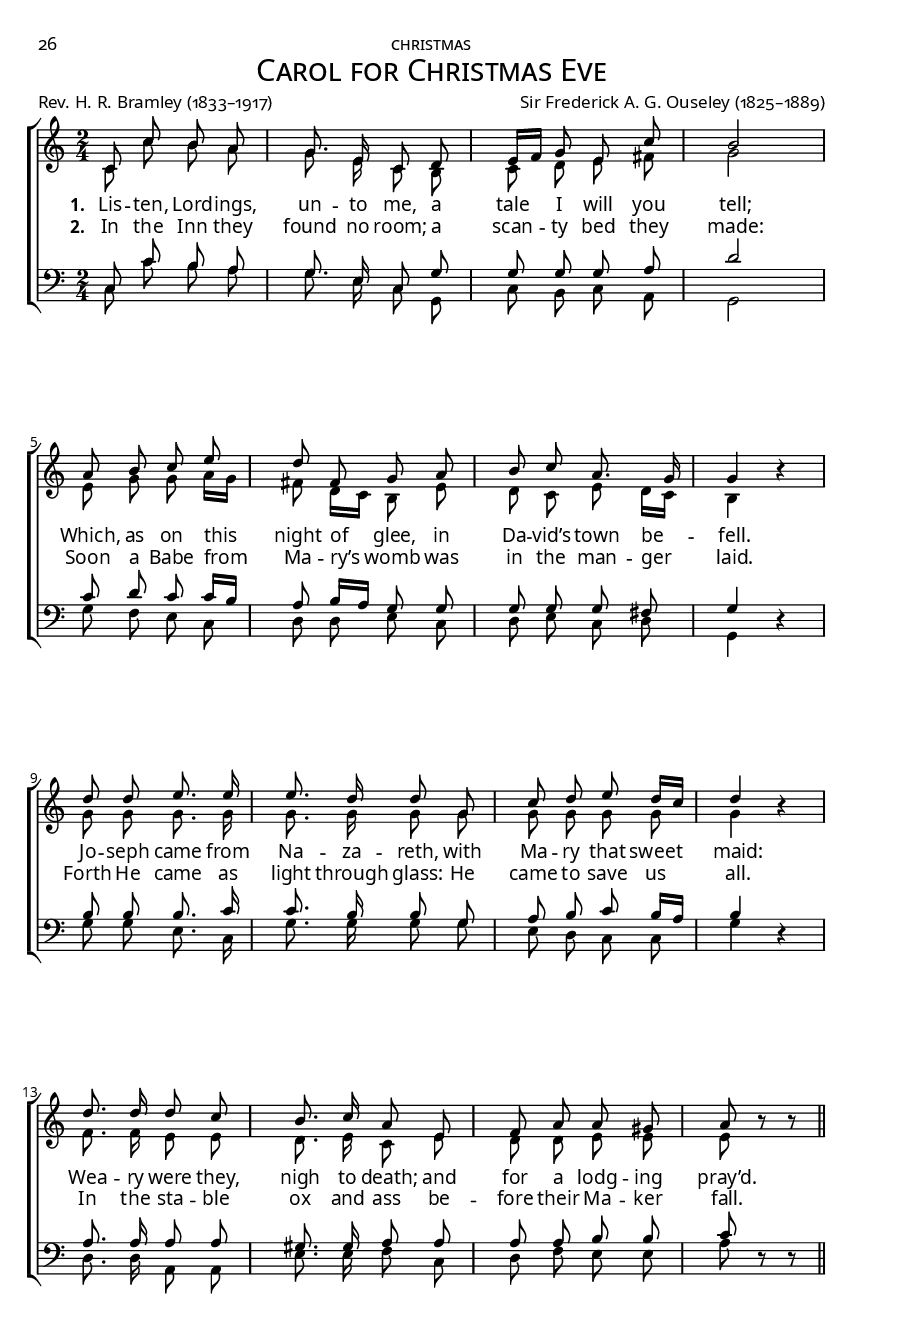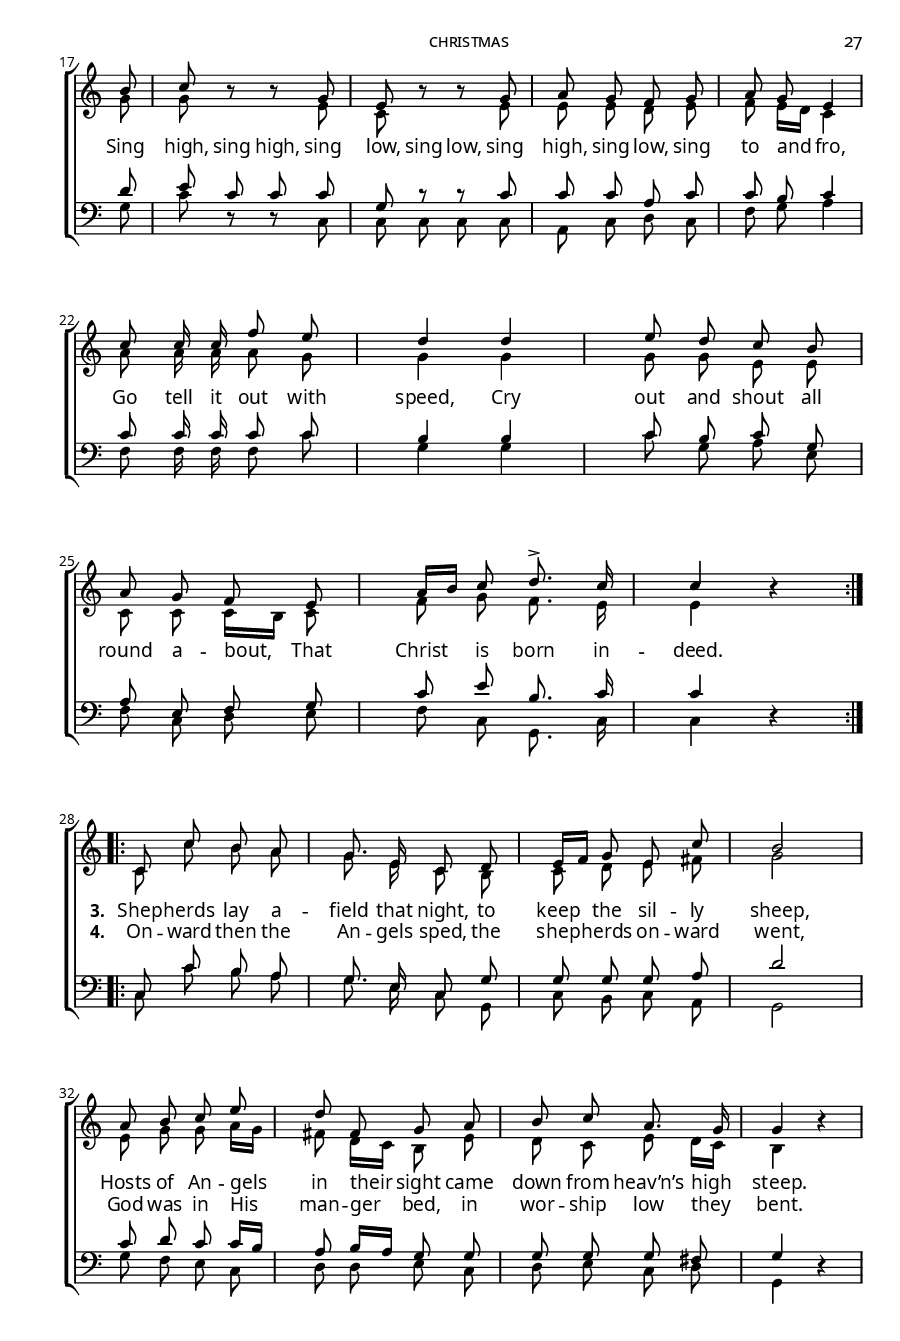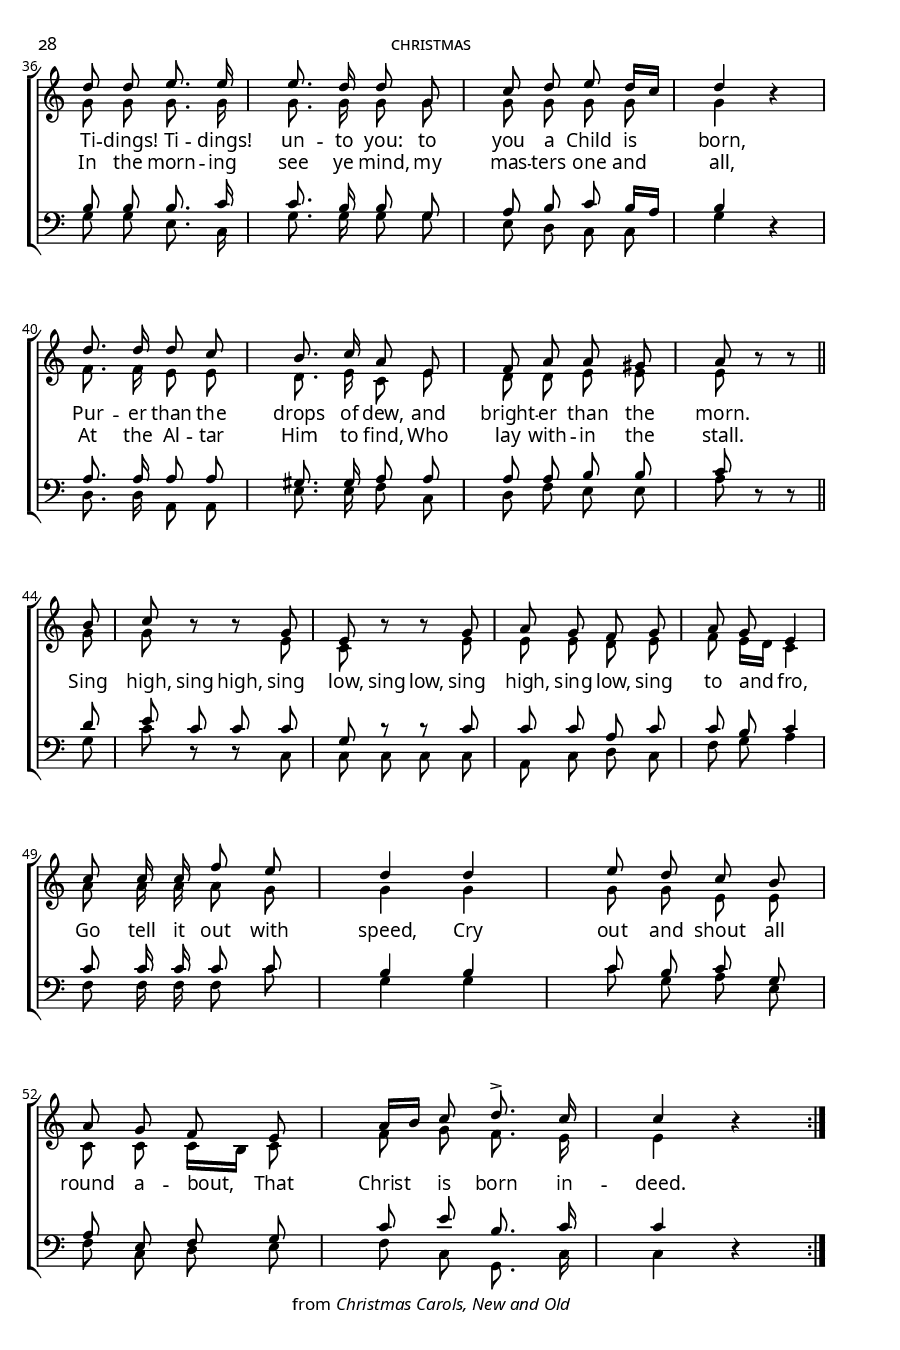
\version "2.14.2"
\include "util.ly"
\header {
  title = \markup{\override #'(font-name . "Garamond Premr Pro Smbd Subh"){ \abs-fontsize #15 \smallCapsOldStyle"Carol for Christmas Eve"}}
  poet = \markup\oldStyleNum"Rev. H. R. Bramley (1833–1917)"
  composer = \markup\oldStyleNum"Sir Frederick A. G. Ouseley (1825–1889)"
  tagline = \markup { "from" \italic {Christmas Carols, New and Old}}
}
\paper {
  %print-all-headers = ##f
  paper-height = 9\in
  paper-width = 6\in
  indent = 0\in
  %system-system-spacing = #'((basic-distance . 10) (padding . 0))
  %system-system-spacing =
  %  #'((basic-distance . 0)
  %     (minimum-distance . 0)
  %     (padding . -5)
  %     (stretchability . 100))
  ragged-last-bottom = ##f
  ragged-bottom = ##f
  two-sided = ##t
  inner-margin = 0.5\in
  outer-margin = 0.25\in
  top-margin = 0.25\in
  bottom-margin = 0.25\in
  first-page-number = #026
  print-first-page-number = ##t
  headerLine = \markup{ \smallCapsOldStyle"christmas"}
  oddHeaderMarkup = \markup\fill-line{
     \abs-fontsize #8.5
     \combine 
        \fill-line{"" \on-the-fly #print-page-number-check-first
        \oldStylePageNum""
        }
        \fill-line{\headerLine}
  }
  evenHeaderMarkup = \markup {
     \abs-fontsize #8.5
     \combine
        \on-the-fly #print-page-number-check-first
        \oldStylePageNum""
        \fill-line{\headerLine}
  }
}
#(set-global-staff-size 15) \paper{ #(define fonts (make-pango-font-tree "GoudyOlSt BT" "Garamond Premier Pro" "Garamond Premier Pro" (/ 15 20))) }
global = {
  \key c \major
  \time 2/4
  \autoBeamOff
}

sopMusic = \relative c' {
  \repeat volta 2 {
    c8 c' b a |
    g8. e16 c8 d |
    e16[ f] g8 e c' |
    b2 |
    a8 b c e | 
    
    d fis, g a |
    b c a8. g16 |
    g4 b\rest |
    d8 d e8. e16 |
    e8. d16 d8 g, | 
    
    c d e d16[ c] |
    d4 b\rest |
    d8. d16 d8 c |
    b8. c16 a8 e |
    f a a gis | 
    
    \partial 4. a b\rest b\rest \bar "||" \break
    \partial 8 b |
    c b\rest b\rest g |
    e b'\rest b\rest g |
    a g f g |
    a g e4 | \break
    
    c'8 c16 c f8 e |
    d4 d |
    e8 d c b |
    a g f e |
    a16[ b] c8 d8.-> c16 |
    c4 b\rest \break
  }
}
sopWords = \lyricmode {
  
}

altoMusic = \relative c' {
  c8 c' b a |
  g8. e16 c8 b |
  c d e fis |
  g2 |
  e8 g g a16[ g] |
  
  fis8 d16[ c] b8 e |
  d c e d16[ c] |
  b4 s |
  g'8 g g8. g16 |
  g8. g16 g8 g |
  
  g g g g |
  g4 s |
  f8. f16 e8 e |
  d8. e16 c8 e |
  d d e e |
  
  e s s g |
  g s s e |
  c s s e |
  e e d e |
  f e16[ d] c4 |
  
  a'8 a16 a a8 g |
  g4 g |
  g8 g e e |
  c c c16[ b] c8 |
  f g f8. e16 |
  e4 s
}
altoWords = \lyricmode {
  \dropLyricsVII
  \set stanza = #"1. "
  Lis -- ten, Lord -- ings, un -- to me, a tale I will you tell;
  Which, as on this night of glee, in Da -- vid’s town be -- fell.
  Jo -- seph came from Na -- za -- reth, with Ma -- ry that sweet maid:
  Wea -- ry were they, nigh to death; and for a lodg -- ing pray’d.
  
  \set associatedVoice = "tenors"
  Sing high, sing high,
  \set associatedVoice = "basses" sing low,
  sing low, sing high, sing low,
  \unset associatedVoice
  sing to and fro,
  Go tell it out with speed, Cry out and shout all round a -- bout,
  That Christ is born in -- deed.
  
  
  \set stanza = #"3. "
  Shep -- herds lay a -- field that night, to keep the sil -- ly sheep,
  Hosts of An -- gels in their sight came down from heav’n’s high steep.
  Ti -- dings! Ti -- dings! un -- to you: to you a Child is born,
  Pur -- er than the drops of dew, and bright -- er than the morn.
  
  \set associatedVoice = "tenors"
  Sing high, sing high,
  \set associatedVoice = "basses" sing low,
  sing low, sing high, sing low,
  \unset associatedVoice
  sing to and fro,
  Go tell it out with speed, Cry out and shout all round a -- bout,
  That Christ is born in -- deed.
}
altoWordsII = \lyricmode {
  \dropLyricsVII
%\markup\italic
  \set stanza = #"2. "
  In the Inn they found no room; a scan  -- ty bed they made:
  Soon a Babe from Ma -- ry’s womb was in the man -- ger laid.
  Forth He came as light through glass: He came to save us all.
  In the sta -- ble ox and ass be -- fore their Ma -- ker fall.
  
  \repeat unfold 32 \skip1
  
  \set stanza = #"4. "
  On -- ward then the An -- gels sped, the shep -- herds on -- ward went,
  God was in His man -- ger bed, in wor -- ship low they bent.
  In the morn -- ing see ye mind, my mas -- ters one and all,
  At the Al -- tar Him to find, Who lay with -- in the stall.
}
altoWordsIII = \lyricmode {
}
altoWordsIV = \lyricmode {
}
altoWordsV = \lyricmode {
  \set stanza = #"5. "
  \set ignoreMelismata = ##t
}
altoWordsVI = \lyricmode {
  \set stanza = #"6. "
  \set ignoreMelismata = ##t
}
tenorMusic = \relative c {
  c8 c' b a |
  g8. e16 c8 g' |
  g g g a |
  d2 |
  c8 d c c16[ b] |
  
  a8 b16[ a] g8 g |
  g g g fis |
  g4 s |
  b8 b b8. c16 |
  c8. b16 b8 g |
  
  a b c b16[ a] |
  b4 s |
  a8. a16 a8 a |
  gis8. gis16 a8 a |
  a a b b |
  
  c8 s s d |
  e c c c |
  g c\rest c\rest c |
  c c a c |
  c b c4 |
  
  c8 c16 c c8 c |
  b4 b |
  c8 b c g |
  a e f g |
  c e b8. c16 |
  c4 s
}
tenorWords = \lyricmode {
}
tenorWordsBass = \lyricmode {
}

bassMusic = \relative c {
  c8 c' b a |
  g8. e16 c8 g |
  c b c a |
  g2 |
  g'8 f e c |
  
  d d e c |
  d e c d |
  g,4 d'\rest |
  g8 g e8. c16 |
  g'8. g16 g8 g |
  
  e d c c |
  g'4 d\rest |
  d8. d16 a8 a |
  e'8. e16 f8 c |
  d f e e |
  
  a d,\rest d\rest g |
  c d,\rest d\rest c |
  c c c c |
  a c d c |
  f g a4 |
  
  f8 f16 f f8 c' |
  g4 g |
  c8 g a e |
  f c d e |
  f c g8. c16 c4 d\rest
}
bassWords = \lyricmode {

}

pianoRH = \relative c' {
  
}
pianoLH = \relative c' {
  
}

\score {
  <<
   \new ChoirStaff <<
%    \new Lyrics = sopranos \with { \override VerticalAxisGroup #'nonstaff-relatedstaff-spacing = #'((basic-distance . 1)) }
    \new Staff = women <<
      \new Voice = "sopranos" { \voiceOne << \global \repeat unfold 2 \sopMusic >> }
      \new Voice = "altos" { \voiceTwo << \global \repeat unfold 2 \altoMusic >> }
    >>
   \new Staff = men <<
      \clef bass
      \new Voice = "tenors" { \voiceOne << \global \repeat unfold 2 \tenorMusic >> }
      \new Voice = "basses" { \voiceTwo << \global \repeat unfold 2 \bassMusic >> }
    >>
    \new Lyrics \with { alignAboveContext = #"women" \override VerticalAxisGroup #'nonstaff-relatedstaff-spacing = #'((basic-distance . 1))} \lyricsto "sopranos" \sopWords
     \new Lyrics = "altosVI"  \with { alignBelowContext = #"women" \override VerticalAxisGroup #'nonstaff-relatedstaff-spacing = #'((basic-distance . 1))} \lyricsto "altos" \altoWordsVI
    \new Lyrics = "altosV"  \with { alignBelowContext = #"women" \override VerticalAxisGroup #'nonstaff-relatedstaff-spacing = #'((basic-distance . 1))} \lyricsto "altos" \altoWordsV
    \new Lyrics = "altosIV"  \with { alignBelowContext = #"women" \override VerticalAxisGroup #'nonstaff-relatedstaff-spacing = #'((basic-distance . 1))} \lyricsto "altos" \altoWordsIV
    \new Lyrics = "altosIII"  \with { alignBelowContext = #"women" \override VerticalAxisGroup #'nonstaff-relatedstaff-spacing = #'((basic-distance . 1))} \lyricsto "altos" \altoWordsIII
    \new Lyrics = "altosII"  \with { alignBelowContext = #"women" \override VerticalAxisGroup #'nonstaff-relatedstaff-spacing = #'((basic-distance . 1))} \lyricsto "altos" \altoWordsII
    \new Lyrics = "altos"  \with { alignBelowContext = #"women" \override VerticalAxisGroup #'nonstaff-relatedstaff-spacing = #'((basic-distance . 1))} \lyricsto "altos" \altoWords
%    \new Lyrics \with { alignAboveContext = #"men" \override VerticalAxisGroup #'nonstaff-relatedstaff-spacing = #'((basic-distance . 1)) } \lyricsto "tenors" \tenorWords
    \new Lyrics \with { alignBelowContext = #"men" \override VerticalAxisGroup #'nonstaff-relatedstaff-spacing = #'((basic-distance . 1)) } \lyricsto "basses" \bassWords
  >>
%    \new PianoStaff << \new Staff { \new Voice { \pianoRH } } \new Staff { \clef "bass" \pianoLH } >>
  >>
  \layout {
    \context {
      \Score
      \override SpacingSpanner #'base-shortest-duration = #(ly:make-moment 1 2)
      \override SpacingSpanner #'common-shortest-duration = #(ly:make-moment 1 2)
    }
    \context {
      % Remove all empty staves
      % \Staff \RemoveEmptyStaves \override VerticalAxisGroup #'remove-first = ##t
    }
    \context {
      \Lyrics
      \override LyricText #'X-offset = #center-on-word
    }
  }
  \midi {
    \tempo 4 = 80
    \set Staff.midiInstrument = "flute"
  
    \context {
      \Voice
      \remove "Dynamic_performer"
    }
  }
}
